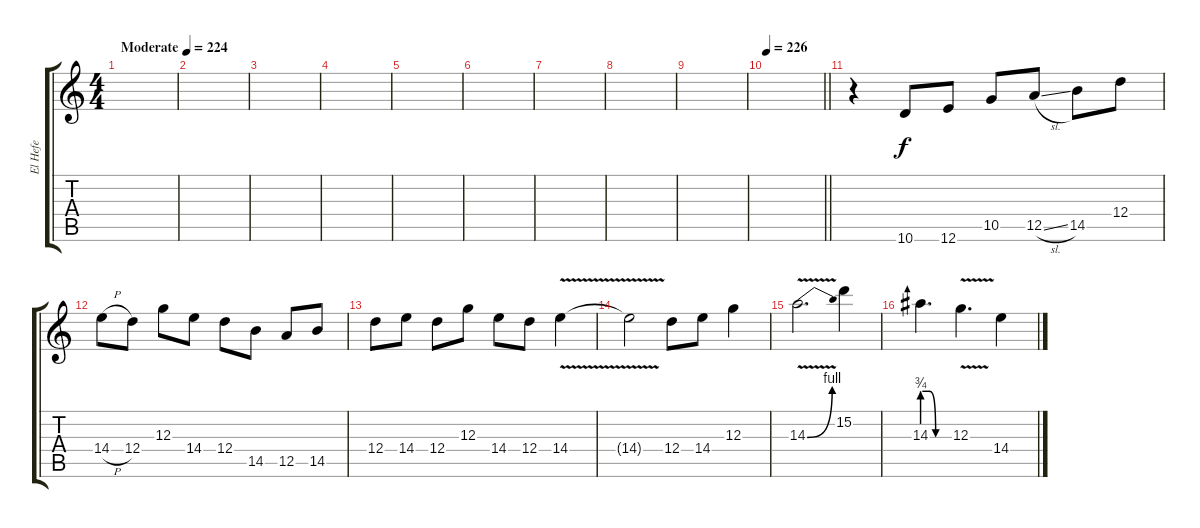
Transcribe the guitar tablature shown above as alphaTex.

\track ("El Hefe" "El Hefe") {instrument overdrivenguitar}
\staff {score tabs}
\tuning (E4 B3 G3 D3 A2 E2) {hide}
\ts (4 4)
\tempo (224 "Moderate")
\clef g2
\ks c
|
|
|
|
|
|
|
|
|
\tempo 226
\barLineRight lightlight
|
\section ("" "")
r.4 10.6.8 12.6.8 10.5.8 12.5{sl}.8 14.5.8 12.4.8 |
14.4{h}.8 12.4.8 12.3.8 14.4.8 12.4.8 14.5.8 12.5.8 14.5.8 |
12.4.8 14.4.8 12.4.8 12.3.8 14.4.8 12.4.8 14.4{v}.4 |
14.4{t}.2 12.4.8 14.4.8 12.3.4 |
14.3{be (bend 0 0 60 4) v}.2{d} 15.2.4 |
14.3{be (custom 0 3 15 3 30 0 60 0)}.4{d} 12.3{v}.4{d} 14.4.4
